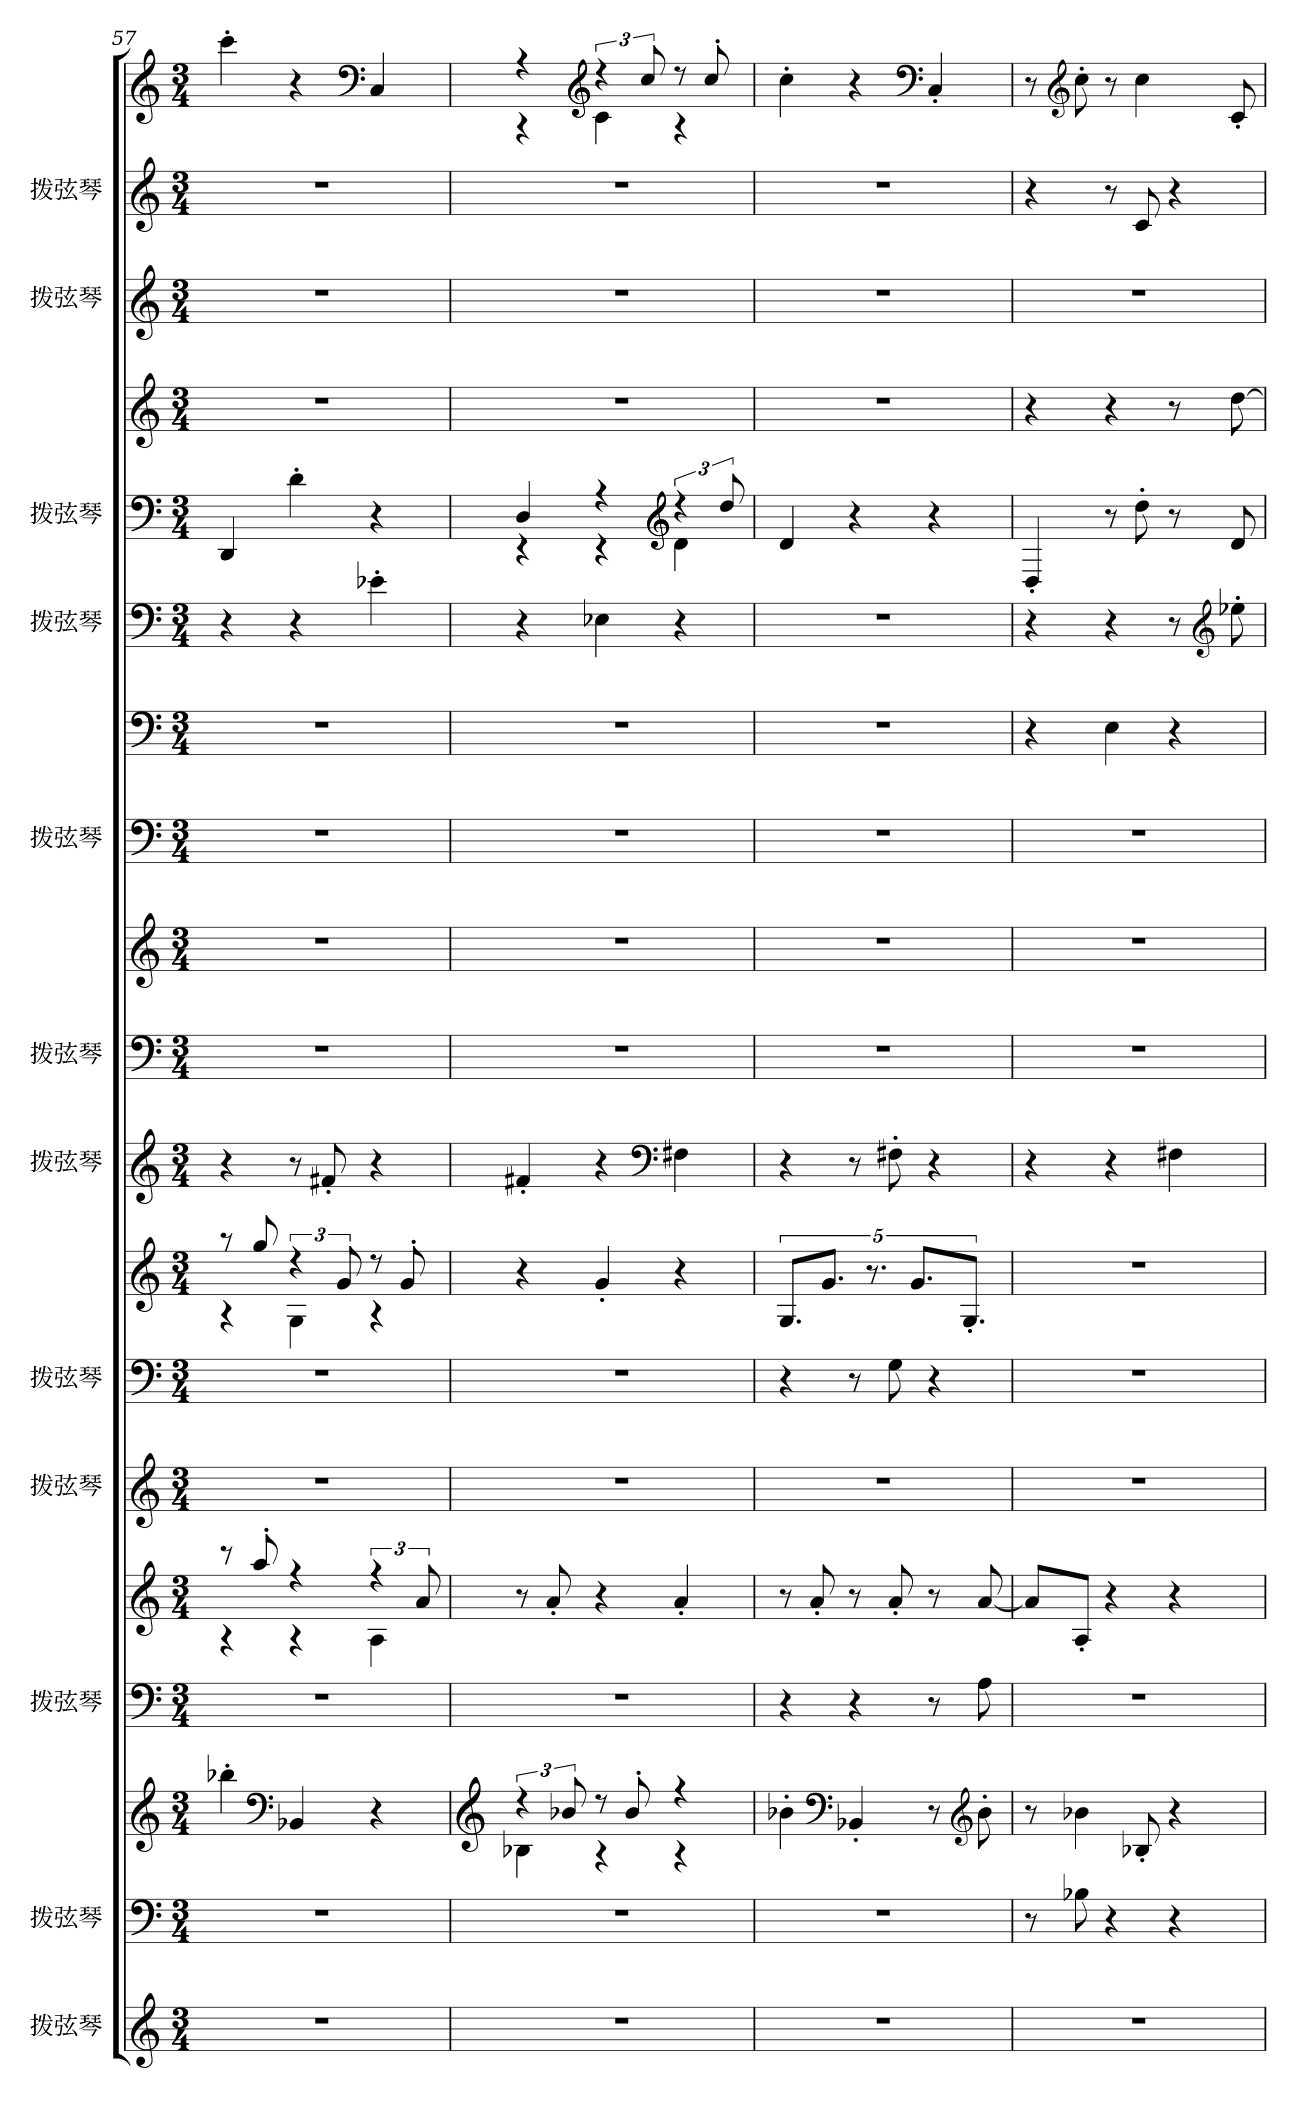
**kern	**kern	**kern	**kern	**kern	**kern	**kern	**kern	**kern	**kern	**kern	**kern	**kern	**kern	**kern	**kern	**kern	**kern	**kern
*part12	*part11	*part11	*part10	*part10	*part9	*part8	*part8	*part7	*part6	*part6	*part5	*part5	*part4	*part3	*part3	*part2	*part1	*part1
*staff19	*staff18	*staff17	*staff16	*staff15	*staff14	*staff13	*staff12	*staff11	*staff10	*staff9	*staff8	*staff7	*staff6	*staff5	*staff4	*staff3	*staff2	*staff1
*I"拨弦琴	*I"拨弦琴	*	*I"拨弦琴	*	*I"拨弦琴	*I"拨弦琴	*	*I"拨弦琴	*I"拨弦琴	*	*I"拨弦琴	*	*I"拨弦琴	*I"拨弦琴	*	*I"拨弦琴	*I"拨弦琴	*
*clefG2	*clefF4	*clefG2	*clefF4	*clefG2	*clefG2	*clefF4	*clefG2	*clefG2	*clefF4	*clefG2	*clefF4	*clefF4	*clefF4	*clefF4	*clefG2	*clefG2	*clefG2	*clefG2
*k[]	*k[]	*k[]	*k[]	*k[]	*k[]	*k[]	*k[]	*k[]	*k[]	*k[]	*k[]	*k[]	*k[]	*k[]	*k[]	*k[]	*k[]	*k[]
*M3/4	*M3/4	*M3/4	*M3/4	*M3/4	*M3/4	*M3/4	*M3/4	*M3/4	*M3/4	*M3/4	*M3/4	*M3/4	*M3/4	*M3/4	*M3/4	*M3/4	*M3/4	*M3/4
=57	=57	=57	=57	=57	=57	=57	=57	=57	=57	=57	=57	=57	=57	=57	=57	=57	=57	=57
*	*	*	*	*^	*	*	*^	*	*	*	*	*	*	*	*	*	*	*
2.r	2.r	4bb-X'\	2.r	8r	4r	2.r	2.r	8r	4r	4r	2.r	2.r	2.r	2.r	4r	4DD/	2.r	2.r	2.r	4ccc'\
.	.	.	.	8aa'/	.	.	.	8gg/	.	.	.	.	.	.	.	.	.	.	.	.
*	*	*clefF4	*	*	*	*	*	*	*	*	*	*	*	*	*	*	*	*	*	*
.	.	4BB-X/	.	4r	4r	.	.	6r	4G\	8r	.	.	.	.	4r	4d'\	.	.	.	4r
.	.	.	.	.	.	.	.	.	.	8f#X'/	.	.	.	.	.	.	.	.	.	.
.	.	.	.	.	.	.	.	12g/	.	.	.	.	.	.	.	.	.	.	.	.
*	*	*	*	*	*	*	*	*	*	*	*	*	*	*	*	*	*	*	*	*clefF4
.	.	4r	.	6r	4A\	.	.	8r	4r	4r	.	.	.	.	4e-X'\	4r	.	.	.	4C/
.	.	.	.	.	.	.	.	8g'/	.	.	.	.	.	.	.	.	.	.	.	.
.	.	.	.	12a/	.	.	.	.	.	.	.	.	.	.	.	.	.	.	.	.
*	*	*	*	*v	*v	*	*	*v	*v	*	*	*	*	*	*	*	*	*	*	*
!!LO:PB:g=z
=58	=58	=58	=58	=58	=58	=58	=58	=58	=58	=58	=58	=58	=58	=58	=58	=58	=58	=58
*	*	*clefG2	*	*	*	*	*	*	*	*	*	*	*	*	*	*	*	*
*	*	*^	*	*	*	*	*	*	*	*	*	*	*	*^	*	*	*	*^
2.r	2.r	6r	4B-X\	2.r	8r	2.r	2.r	4r	4f#X'/	2.r	2.r	2.r	2.r	4r	4D/	4r	2.r	2.r	2.r	4r	4r
.	.	.	.	.	8a'/	.	.	.	.	.	.	.	.	.	.	.	.	.	.	.	.
.	.	12b-X/	.	.	.	.	.	.	.	.	.	.	.	.	.	.	.	.	.	.	.
*	*	*	*	*	*	*	*	*	*	*	*	*	*	*	*	*	*	*	*	*clefG2	*
.	.	8r	4r	.	4r	.	.	4g'/	4r	.	.	.	.	4E-X\	4r	4r	.	.	.	6r	4c\
.	.	8b-'/	.	.	.	.	.	.	.	.	.	.	.	.	.	.	.	.	.	.	.
.	.	.	.	.	.	.	.	.	.	.	.	.	.	.	.	.	.	.	.	12cc/	.
*	*	*	*	*	*	*	*	*	*clefF4	*	*	*	*	*	*clefG2	*	*	*	*	*	*
.	.	4r	4r	.	4a'/	.	.	4r	4F#X\	.	.	.	.	4r	6r	4d\	.	.	.	8r	4r
.	.	.	.	.	.	.	.	.	.	.	.	.	.	.	.	.	.	.	.	8cc'/	.
.	.	.	.	.	.	.	.	.	.	.	.	.	.	.	12dd/	.	.	.	.	.	.
*	*	*v	*v	*	*	*	*	*	*	*	*	*	*	*	*v	*v	*	*	*	*v	*v
=59	=59	=59	=59	=59	=59	=59	=59	=59	=59	=59	=59	=59	=59	=59	=59	=59	=59	=59
2.r	2.r	4b-X'\	4r	8r	2.r	4r	10.G/L	4r	2.r	2.r	2.r	2.r	2.r	4d/	2.r	2.r	2.r	4cc'\
.	.	.	.	8a'/	.	.	.	.	.	.	.	.	.	.	.	.	.	.
.	.	.	.	.	.	.	10.g/J	.	.	.	.	.	.	.	.	.	.	.
*	*	*clefF4	*	*	*	*	*	*	*	*	*	*	*	*	*	*	*	*
.	.	4BB-X'/	4r	8r	.	8r	.	8r	.	.	.	.	.	4r	.	.	.	4r
.	.	.	.	.	.	.	10.r	.	.	.	.	.	.	.	.	.	.	.
.	.	.	.	8a'/	.	8G\	.	8F#X'\	.	.	.	.	.	.	.	.	.	.
.	.	.	.	.	.	.	10.g/L	.	.	.	.	.	.	.	.	.	.	.
*	*	*	*	*	*	*	*	*	*	*	*	*	*	*	*	*	*	*clefF4
.	.	8r	8r	8r	.	4r	.	4r	.	.	.	.	.	4r	.	.	.	4C'/
.	.	.	.	.	.	.	10.G'/J	.	.	.	.	.	.	.	.	.	.	.
*	*	*clefG2	*	*	*	*	*	*	*	*	*	*	*	*	*	*	*	*
.	.	8b-'\	8A\	[8a/	.	.	.	.	.	.	.	.	.	.	.	.	.	.
=60	=60	=60	=60	=60	=60	=60	=60	=60	=60	=60	=60	=60	=60	=60	=60	=60	=60	=60
2.r	8r	8r	2.r	8a/L]	2.r	2.r	2.r	4r	2.r	2.r	2.r	4r	4r	4D'/	4r	2.r	4r	8r
*	*	*	*	*	*	*	*	*	*	*	*	*	*	*	*	*	*	*clefG2
.	8B-X\	4b-X\	.	8A'/J	.	.	.	.	.	.	.	.	.	.	.	.	.	8cc'\
.	4r	.	.	4r	.	.	.	4r	.	.	.	4E\	4r	8r	4r	.	8r	8r
.	.	8B-X'/	.	.	.	.	.	.	.	.	.	.	.	8dd'\	.	.	8c/	4cc\
.	4r	4r	.	4r	.	.	.	4F#X\	.	.	.	4r	8r	8r	8r	.	4r	.
*	*	*	*	*	*	*	*	*	*	*	*	*	*clefG2	*	*	*	*	*
.	.	.	.	.	.	.	.	.	.	.	.	.	8ee-X'\	8d/	[8dd\	.	.	8c'/
=	=	=	=	=	=	=	=	=	=	=	=	=	=	=	=	=	=	=
*-	*-	*-	*-	*-	*-	*-	*-	*-	*-	*-	*-	*-	*-	*-	*-	*-	*-	*-
